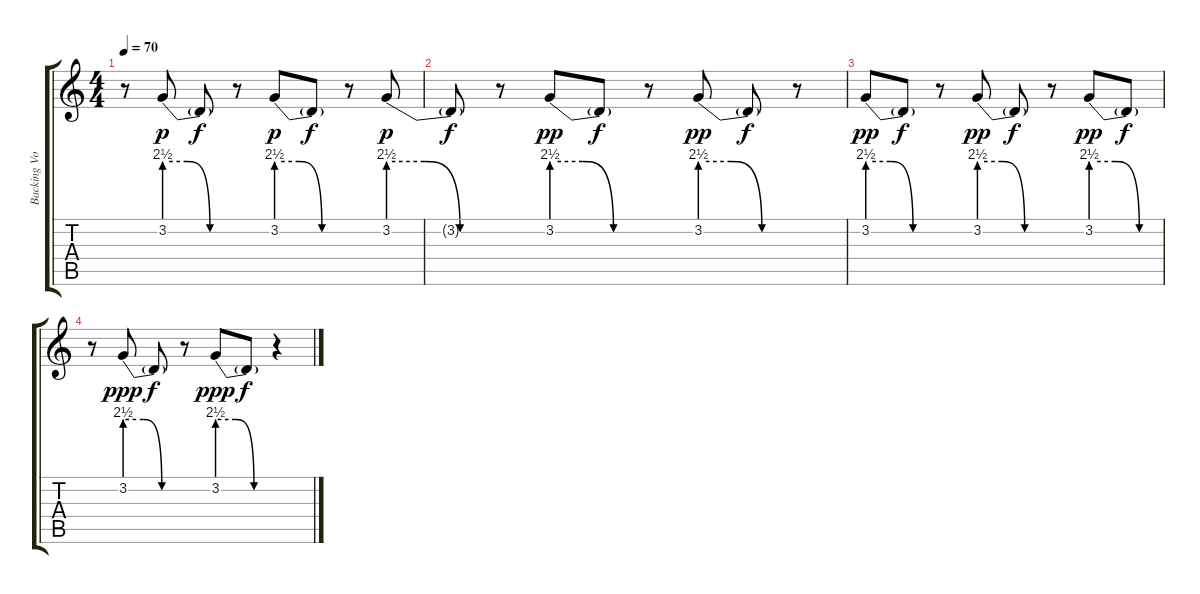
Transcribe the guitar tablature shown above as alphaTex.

\track ("Backing Vocals" "Backing Vo") {instrument altosax}
\staff {score tabs}
\tuning (E4 B3 G3 D3 A2 E2) {hide}
\ts (4 4)
\tempo 70
\clef g2
\ks c
r.8{dy f} 3.2{be (custom 0 10 20 10 40 0 60 0)}.8{dy p} 3.2{t}.8{dy f} r.8 3.2{be (custom 0 10 20 10 40 0 60 0)}.8{dy p} 3.2{t}.8{dy f} r.8 3.2{be (custom 0 10 20 10 40 0 60 0)}.8{dy p} |
3.2{t}.8{dy f} r.8 3.2{be (custom 0 10 20 10 40 0 60 0)}.8{dy pp} 3.2{t}.8{dy f} r.8 3.2{be (custom 0 10 20 10 40 0 60 0)}.8{dy pp} 3.2{t}.8{dy f} r.8 |
3.2{be (custom 0 10 20 10 40 0 60 0)}.8{dy pp} 3.2{t}.8{dy f} r.8 3.2{be (custom 0 10 20 10 40 0 60 0)}.8{dy pp} 3.2{t}.8{dy f} r.8 3.2{be (custom 0 10 20 10 40 0 60 0)}.8{dy pp} 3.2{t}.8{dy f} |
r.8 3.2{be (custom 0 10 20 10 40 0 60 0)}.8{dy ppp} 3.2{t}.8{dy f} r.8 3.2{be (custom 0 10 20 10 40 0 60 0)}.8{dy ppp} 3.2{t}.8{dy f} r.4
